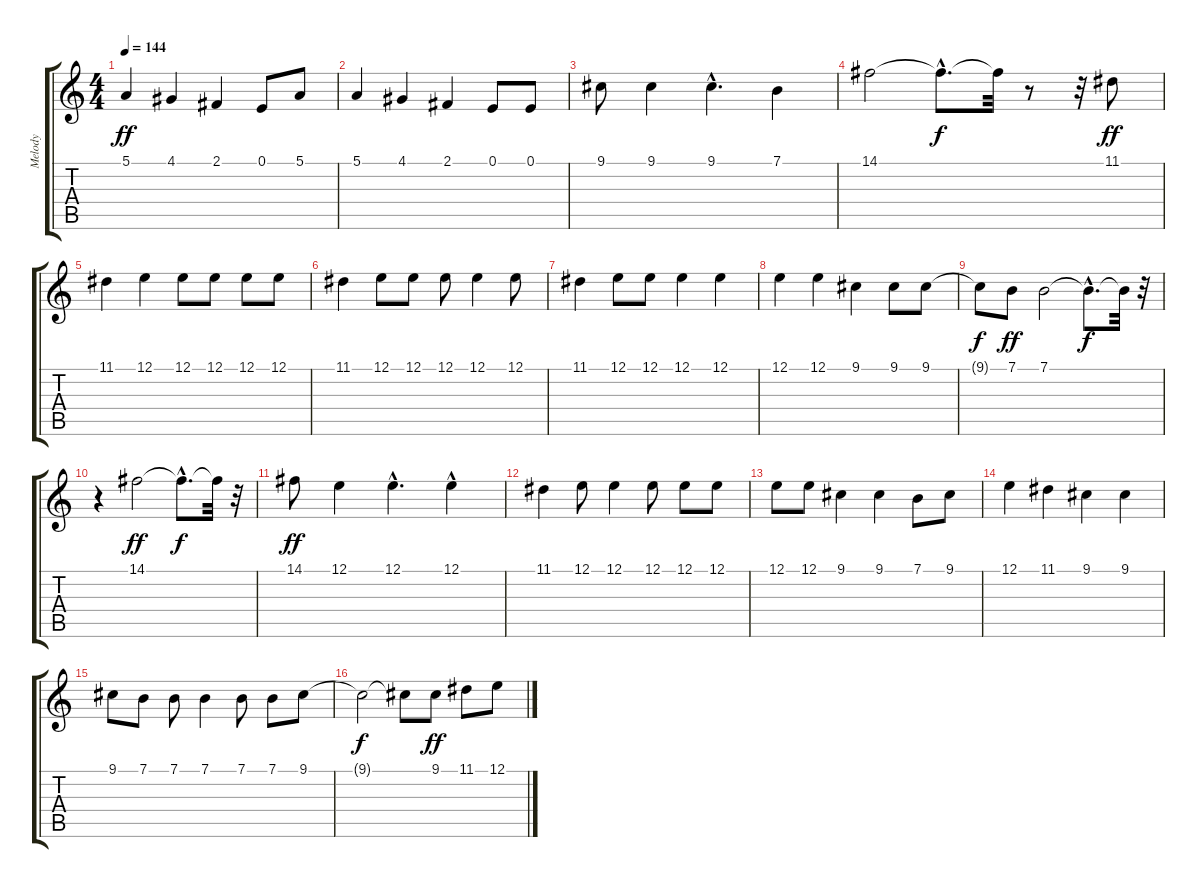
\track ("Melody " "Melody ") {instrument harmonica}
\staff {score tabs}
\tuning (E4 B3 G3 D3 A2 E2) {hide}
\ts (4 4)
\tempo 144
\clef g2
\ks c
5.1.4{dy ff} 4.1.4 2.1.4 0.1.8 5.1.8 |
5.1.4 4.1.4 2.1.4 0.1.8 0.1.8 |
9.1.8 9.1.4 9.1{hac}.4{d} 7.1.4 |
14.1.2 14.1{hac t}.8{d dy f} 14.1{t}.32 r.8 r.32 11.1.8{dy ff} |
11.1.4 12.1.4 12.1.8 12.1.8 12.1.8 12.1.8 |
11.1.4 12.1.8 12.1.8 12.1.8 12.1.4 12.1.8 |
11.1.4 12.1.8 12.1.8 12.1.4 12.1.4 |
12.1.4 12.1.4 9.1.4 9.1.8 9.1.8 |
9.1{t}.8{dy f} 7.1.8{dy ff} 7.1.2 7.1{hac t}.8{d dy f} 7.1{t}.32 r.32 |
r.4 14.1.2{dy ff} 14.1{hac t}.8{d dy f} 14.1{t}.32 r.32 |
14.1.8{dy ff} 12.1.4 12.1{hac}.4{d} 12.1{hac}.4 |
11.1.4 12.1.8 12.1.4 12.1.8 12.1.8 12.1.8 |
12.1.8 12.1.8 9.1.4 9.1.4 7.1.8 9.1.8 |
12.1.4 11.1.4 9.1.4 9.1.4 |
9.1.8 7.1.8 7.1.8 7.1.4 7.1.8 7.1.8 9.1.8 |
9.1{t}.2{dy f} 9.1{t}.8 9.1.8{dy ff} 11.1.8 12.1.8
